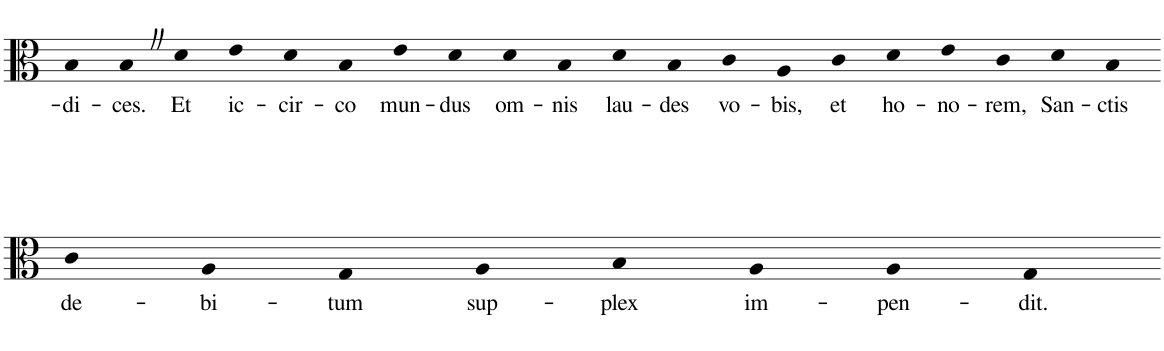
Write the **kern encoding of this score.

**kern	**text
*part1	*part1
*staff1	*staff1
*I"Piano	*
*I'Pno.	*
!!LO:PB:g=z
*clefC3	*
*k[]	*
*M63/4	*
=10	=10
!	!LO:LY:b
4B	-di-
!	!LO:LY:b
4BZ	-ces.
!	!LO:LY:b
4d	Et
!	!LO:LY:b
4e	ic-
!	!LO:LY:b
4d	-cir-
!	!LO:LY:b
4B	-co
!	!LO:LY:b
4e	mun-
!	!LO:LY:b
4d	-dus
!	!LO:LY:b
4d	om-
!	!LO:LY:b
4B	-nis
!	!LO:LY:b
4d	lau-
!	!LO:LY:b
4B	-des
!	!LO:LY:b
4c	vo-
!	!LO:LY:b
4A	-bis,
!	!LO:LY:b
4c	et
!	!LO:LY:b
4d	ho-
!	!LO:LY:b
4e	-no-
!	!LO:LY:b
4c	-rem,
!	!LO:LY:b
4d	San-
!	!LO:LY:b
4B	-ctis
!!LO:LB:g=z
=11-	=11-
!	!LO:LY:b
4c	de-
!	!LO:LY:b
4A	-bi-
!	!LO:LY:b
4G	-tum
!	!LO:LY:b
4A	sup-
!	!LO:LY:b
4B	-plex
!	!LO:LY:b
4A	im-
!	!LO:LY:b
4A	-pen-
!	!LO:LY:b
4G	-dit.
=-	=-
*-	*-
